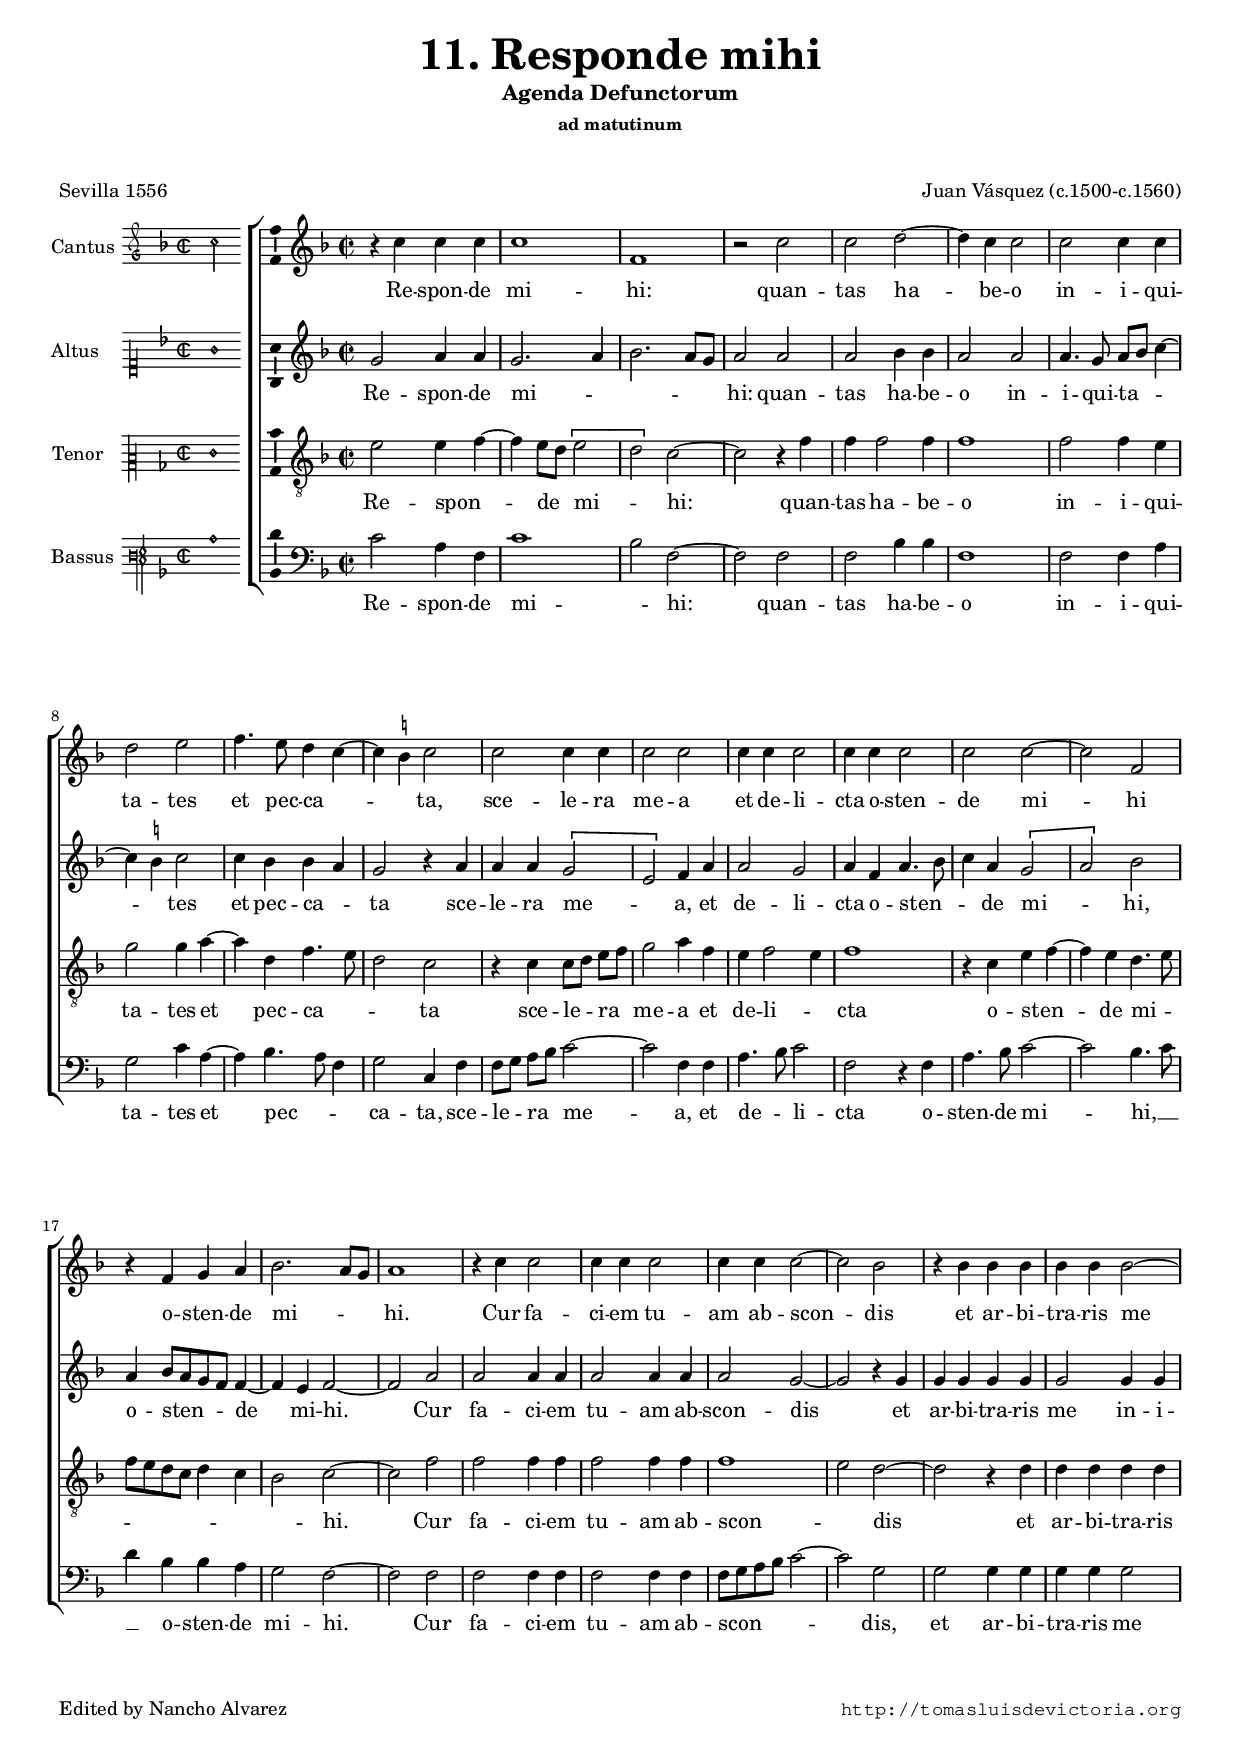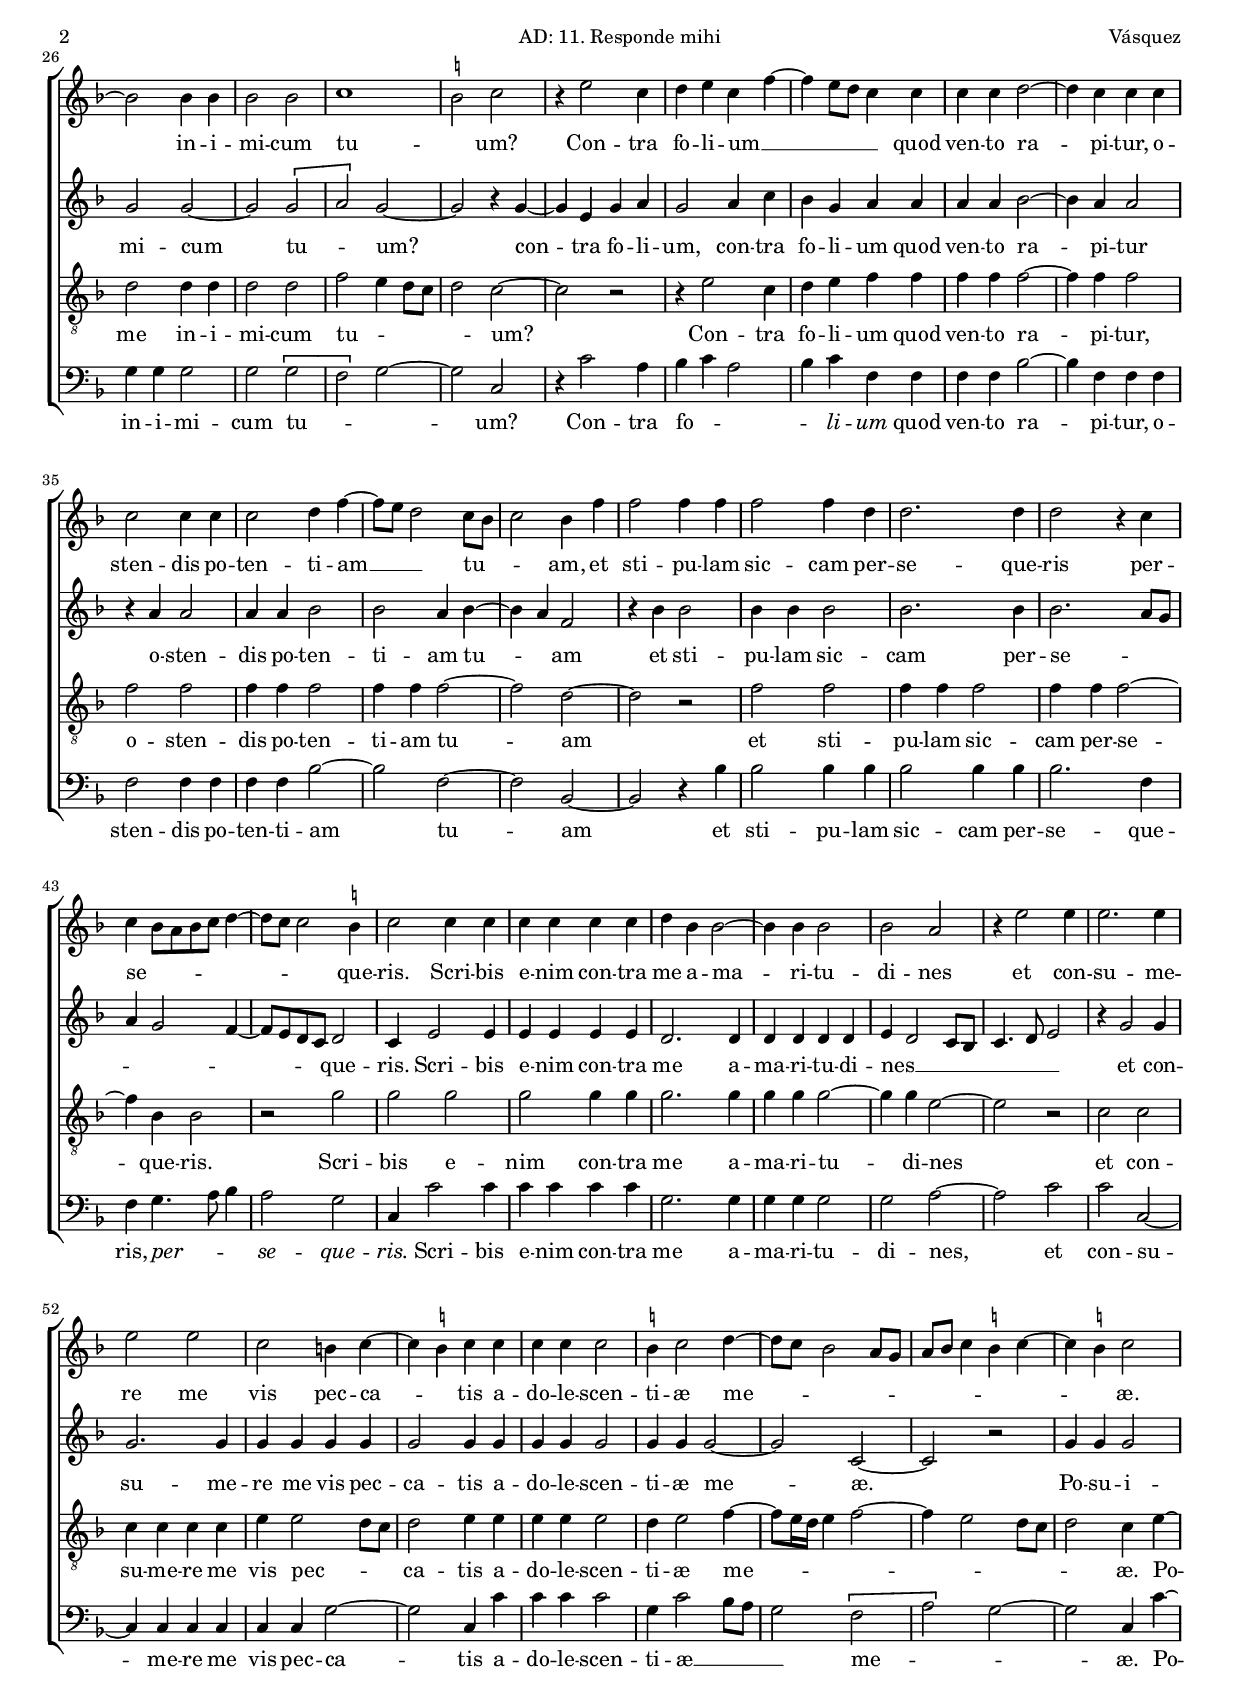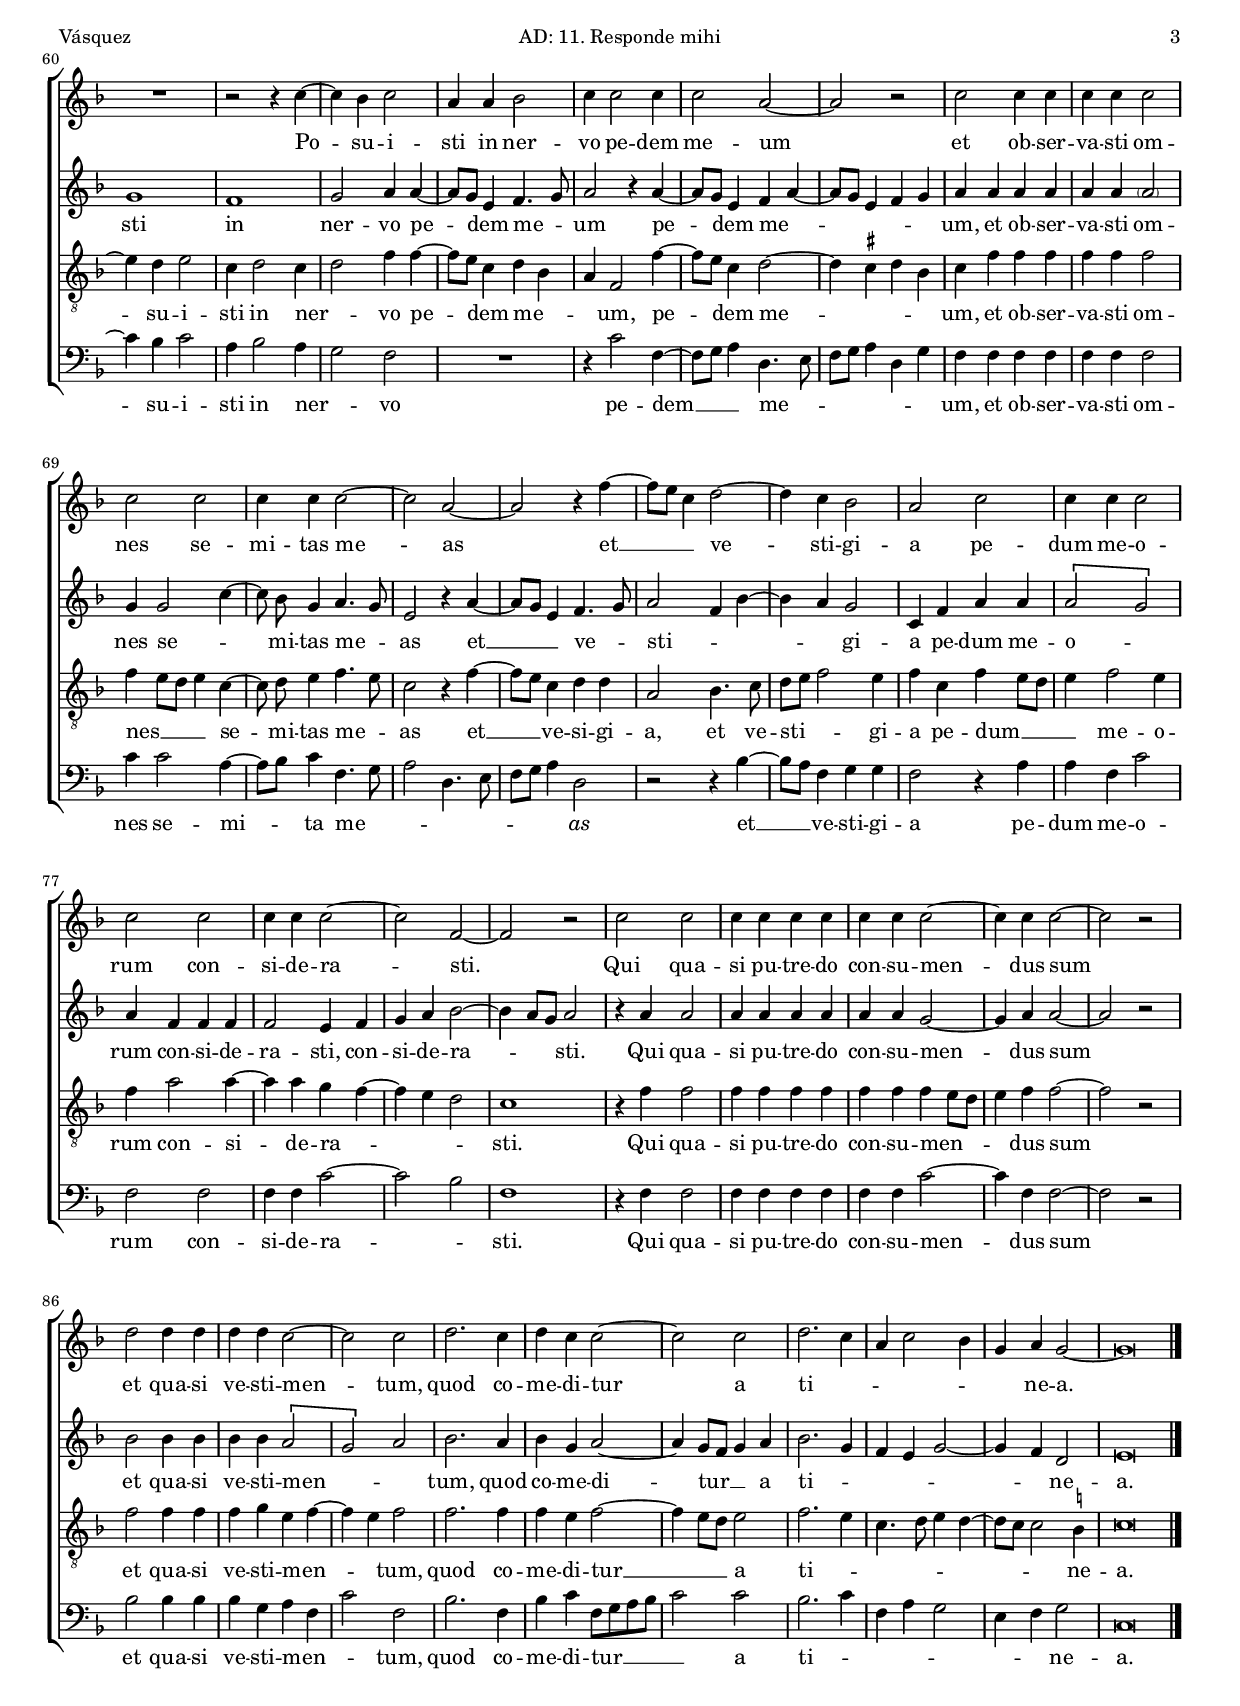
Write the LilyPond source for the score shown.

\version "2.18.0"

#(set-default-paper-size "a4")
#(set-global-staff-size 16.6)
#(ly:set-option 'point-and-click #f)
%mobile -s15.5 -i3.2

italicas=\override LyricText.font-shape = #'italic
rectas=\override LyricText.font-shape = #'upright
ss=\once \set suggestAccidentals = ##t
incipitwidth = 20
mtempo={\tempo 4 = 110}
mtempob={\tempo 4 = 55}

htitle="AD: 11. Responde mihi"
hcomposer="Vásquez"

\header {
	title=\markup{\fontsize #3 "11. Responde mihi"}
	subtitle="Agenda Defunctorum"
	subsubtitle=\markup{\column{"ad matutinum" " " " " }}
	composer="Juan Vásquez (c.1500-c.1560)"
        pdfauthor=\composer
	%opus="(-)"
	poet=\markup{"Sevilla 1556"}
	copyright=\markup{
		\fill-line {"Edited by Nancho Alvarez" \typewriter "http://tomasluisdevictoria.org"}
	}
%	tagline=""
}

global={\key f \major \time 2/2 \skip 1*95
	\bar "|."
}


cantus=\relative c''{
	r4 c c c
	c1
	f,
	r2 c'
	c d ~
	d4 c c2
	c c4 c
	d2 e
	f4. e8 d4 c ~
	c \ss b c2
	c2 c4 c
	c2 c
	c4 c c2
	c4 c c2
	c c ~
	c2 f,
	r4 f g a
	bes2. a8 g
	a1
	r4 c c2
	c4 c c2
	c4 c c2 ~
	c bes
	r4 bes bes bes
	bes bes bes2 ~
	bes bes4 bes
	bes2 bes
	c1
	\ss b2 c
	r4 e2 c4
	d e c f ~
	f e8 d c4 c
	c c d2 ~
	d4 c c c
	c2 c4 c
	c2 d4 f ~
	f8 e d2 c8 bes
	c2 bes4 f'
	f2 f4 f
	f2 f4 d
	d2. d4
	d2 r4 c
	c bes8[ a bes c] d4 ~
	d8 c c2 \ss b4
	c2 c4 c
	c c c c
	d bes bes2 ~
	bes4 bes bes2
	bes2 a
	r4 e'2 e4
	e2. e4
	e2 e
	c b4 c ~
	c \ss b c c
	c c c2
	\ss b4 c2 d4 ~
	d8 c bes2 a8 g
	a bes c4 \ss b c ~
	c \ss b c2
	R1
	r2 r4 c ~
	c4 bes c2 % SR \ss b
	a4 a bes2
	c4 c2 c4
	c2 a ~
	a r
	c2 c4 c 
	c c c2
	c c
	c4 c c2 ~
	c a ~
	a r4 f' ~
	f8 e c4 d2 ~
	d4 c bes2
	a2 c
	c4 c c2
	c c
	c4 c c2 ~
	c f, ~
	f r
	c'2 c
	c4 c c c
	c c c2 ~
	c4 c c2 ~
	c2 r
	d2 d4 d
	d4 d c2 ~
	c c
	d2. c4
	d4 c c2 ~
	c c
	d2. c4
	a c2 bes4
	g4 a g2 ~
	g\breve*1/2
}

altus=\relative c''{
	g2 a4a
	g2. a4
	bes2. a8 g
	a2 a
	a bes4 bes
	a2 a
	a4. g8 a bes c4 ~
	c \ss b c2
	c4 bes bes a
	g2 r4 a
	a a \[g2
	e\] f4 a
	a2 g
	a4 f a4. bes8
	c4 a \[g2
	a\] bes
	a4 bes8[ a g f] f4 ~
	f e f2 ~
	f a
	a a4 a
	a2 a4 a
	a2 g ~
	g r4 g
	g g g g
	g2 g4 g
	g2 g ~
	g \[g 
	a\] g ~
	g r4 g ~
	g4 e g a
	g2 a4 c
	bes g a a
	a a bes2 ~
	bes4 a a2
	r4 a a2
	a4 a bes2
	bes2 a4 bes ~
	bes4 a f2
	r4 bes bes2
	bes4 bes bes2
	bes2. bes4
	bes2. a8 g
	a4 g2 f4 ~
	f8 e d c d2
	c4 e2 e4
	e4 e e e
	d2. d4
	d d d d
	e4 d2 c8 bes
	c4. d8 e2
	r4 g2 g4
	g2. g4
	g g g g
	g2 g4 g
	g g g2
	g4 g g2 ~
	g c, ~
	c2 r
	g'4 g g2
	g1
	f
	g2 a4 a ~
	a8 g e4 f4. g8
	a2 r4 a ~
	a8 g e4 f a ~
	a8 g e4 f g
	a a a a
	a a \parenthesize a2 % falta esta nota
	g4 g2 c4 ~
	c8 \noBeam bes g4 a4. g8 
	e2 r4 a ~
	a8 g e4 f4. g8
	a2 f4 bes ~
	bes4 a g2
	c,4 f a a
	\[a2 g\]
	a4 f f f
	f2 e4 f
	g a bes2 ~
	bes4 a8 g a2
	r4 a a2
	a4 a a a 
	a a g2 ~
	g4 a a2 ~
	a r
	bes2 bes4 bes
	bes4 bes \[a2
	g\] a
	bes2. a4
	bes4 g a2 ~
	a4 g8 f g4 a
	bes2. g4
	f4 e g2 ~
	g4 f d2
	e\breve*1/2
}

tenor=\relative c'{
	e2 e4 f ~
	f4 e8 d \[e2
	d\] c ~
	c r4 f
	f f2 f4
	f1
	f2 f4 e
	g2 g4 a ~
	a d, f4. e8
	d2 c
	r4 c c8[ d] e[ f]
	g2 a4 f
	e4 f2 e4
	f1
	r4 c e f ~
	f e d4. e8
	f8 e d c d4 c
	bes2 c ~
	c f
	f f4 f
	f2 f4 f
	f1
	e2 d ~
	d r4 d
	d d d d
	d2 d4 d
	d2 d
	f2 e4 d8 c
	d2 c ~
	c r
	r4 e2 c4
	d4 e f f
	f f f2 ~
	f4 f f2
	f2 f
	f4 f f2
	f4 f f2 ~
	f2 d ~
	d r
	f2 f
	f4 f f2
	f4 f f2 ~
	f4 bes, bes2
	r2 g'
	g g
	g g4 g
	g2. g4
	g g g2 ~
	g4 g e2 ~
	e r2
	c2 c
	c4 c c c
	e4 e2 d8 c
	d2 e4 e
	e e e2
	d4 e2 f4 ~ % no entiendo este acorde
	f8 e16 d e4 f2 ~
	f4 e2 d8 c
	d2 c4 e ~
	e d e2
	c4 d2 c4
	d2
	f4 f ~
	f8 e c4 d bes
	a4 f2 f'4 ~
	f8 e c4 d2 ~
	d4 \ss cis d bes
	c f f f
	f f f2
	f4 e8 d e4 c ~
	c8 \noBeam d8 e4 f4. e8
	c2 r4 f ~
	f8 e c4 d d
	a2 bes4. c8
	d8 e f2 e4
	f4 c f e8 d
	e4 f2 e4
	f4 a2 a4 ~
	a a g f ~
	f e d2
	c1
	r4 f f2
	f4 f f f
	f f f e8 d
	e4 f f2 ~
	f r
	f2 f4 f
	f4 g e f ~
	f e f2
	f2. f4
	f e f2 ~
	f4 e8 d e2
	f2. e4
	c4. d8 e4 d ~
	d8 c c2 \ss b4
	c\breve*1/2
}

bassus=\relative c'{
	c2 a4 f
	c'1
	bes2 f ~
	f f
	f bes4 bes
	f1
	f2 f4 a
	g2 c4 a ~
	a4 bes4. a8 f4
	g2 c,4 f
	f8[ g] a[ bes] c2 ~
	c f,4 f
	a4. bes8 c2
	f,2 r4 f
	a4. bes8 c2 ~
	c bes4. c8
	d4 bes bes a
	g2 f ~
	f f
	f f4 f
	f2 f4 f
	f8 g a bes c2 ~
	c g
	g2 g4 g
	g g g2
	g4 g g2
	g2 \[g 
	f\] g ~
	g c,
	r4 c'2 a4
	bes c a2
	bes4 c f, f
	f f bes2 ~
	bes4 f f f
	f2 f4 f
	f f bes2 ~
	bes f ~
	f bes, ~
	bes r4 bes'
	bes2 bes4 bes
	bes2 bes4 bes
	bes2. f4
	f4 g4. a8 bes4
	a2 g
	c,4 c'2 c4
	c4 c c c
	g2. g4
	g g g2
	g2 a ~
	a c
	c c, ~
	c4 c c c
	c c g'2 ~
	g2 c,4 c'
	c c c2
	g4 c2 bes8 a
	g2 \[f
	a\] g ~
	g c,4 c' ~
	c bes c2 % SR \ss b
	a4 bes2 a4
	g2 f
	R1
	r4 c'2 f,4 ~
	f8 g a4 d,4. e8
	f8 g a4 d, g
	f f f f
	f f f2
	c'4 c2 a4 ~
	a8 bes c4 f,4. g8
	a2 d,4. e8
	f g a4 d,2
	r2 r4 bes' ~
	bes8 a f4 g g
	f2 r4 a
	a f c'2
	f, f
	f4 f c'2 ~
	c bes
	f1
	r4 f f2
	f4 f f f 
	f f c'2 ~
	c4 f, f2 ~
	f r
	bes2 bes4 bes
	bes4 g a f
	c'2 f,
	bes2. f4
	bes4 c f,8 g a bes
	c2 c
	bes2. c4
	f,4 a g2
	e4 f g2
	c,\breve*1/2
}

textocantus=\lyricmode{
Re -- spon -- de mi -- hi:
quan -- tas ha -- be -- o
in -- i -- qui -- ta -- tes
et pec -- ca -- _ _ ta,
sce -- le -- ra me -- a
et de -- li -- cta o -- sten -- de
mi -- hi
o -- sten -- de mi -- _ _ hi.
Cur fa -- ci -- em tu -- am ab -- scon -- dis
et ar -- bi -- tra -- ris me
in -- i -- mi -- cum tu -- _ um?
Con -- tra fo -- li -- um __ _ _ _ _ 
quod ven -- to ra -- pi -- tur,
o -- sten -- dis po -- ten -- ti -- am __ _ _ 
tu -- _ _ am,
et sti -- pu -- lam sic -- cam
per -- se -- que -- ris
per -- se -- _ _ _ _ _ _ _ que -- ris.
Scri -- bis e -- nim con -- tra me
a -- ma -- ri -- tu -- di -- nes
et con -- su -- me -- re
me vis pec -- ca -- _ tis
a -- do -- le -- scen -- ti -- æ
me -- _ _ _ _ _ _ _ _ _ _ æ.
Po -- su -- i -- sti in ner -- vo
pe -- dem me -- um
et ob -- ser -- va -- sti om -- nes
se -- mi -- tas me -- as
et __ _ _ ve -- sti -- gi -- a
pe -- dum me -- o -- rum
con -- si -- de -- ra -- sti.
Qui qua -- si pu -- tre -- do
con -- su -- men -- dus sum
et qua -- si ve -- sti -- men -- tum,
quod co -- me -- di -- tur
a ti -- _ _ _ _ _ ne -- a.
}

textoaltus=\lyricmode{
Re -- spon -- de mi -- _ _ _ _ hi:
quan -- tas ha -- be -- o
in -- i -- qui -- ta -- _ _ _ tes
et pec -- ca -- _ ta
sce -- le -- ra me -- _ a,
et de -- li -- cta o -- sten -- _ _ de mi -- _ hi,
o -- sten -- _ _ _ de mi -- hi.
Cur fa -- ci -- em tu -- am ab -- scon -- dis
et ar -- bi -- tra -- ris me 
in -- i -- mi -- cum tu -- _ um?
con -- tra fo -- li -- um,
con -- tra fo -- li -- um
quod ven -- to ra -- pi -- tur
o -- sten -- dis po -- ten -- ti -- am tu -- _ am
et sti -- pu -- lam sic -- cam
per -- se -- _ _ _ _ _ _ _ _ que -- ris.
Scri -- bis e -- nim con -- tra me
a -- ma -- ri -- tu -- di -- nes __ _ _ _ _ _ _ 
et con -- su -- me -- re me vis
pec -- ca -- tis a -- do -- le -- scen -- ti -- æ
me -- æ.
Po -- su -- i -- sti
in ner -- vo pe -- _ dem me -- _ um
pe -- _ dem me -- _ _ _ _ _ um,
et ob -- ser -- va -- sti om -- nes
se -- _ mi -- tas me -- _ as
et __ _ _ ve -- _ sti -- _ _ _ gi -- a
pe -- dum me -- o -- _ rum
con -- si -- de -- ra -- sti,
con -- si -- de -- ra -- _ _ sti.
Qui qua -- si pu -- tre -- do
con -- su -- men -- dus sum
et qua -- si ve -- sti -- men -- _ _ tum,
quod co -- me -- di -- tur __ _ _
a ti -- _ _ _ _ _ ne -- a.
}

textotenor=\lyricmode{
Re -- spon -- _ de _ mi -- _ hi:
quan -- tas ha -- be -- o
in -- i -- qui -- ta -- tes
et pec -- ca -- _ _ ta
sce -- le -- _ ra _ me -- a
et de -- li -- _ cta
o -- sten -- _ de mi -- _ _ _ _ _ _ _ _ hi.
Cur fa -- ci -- em tu -- am
ab -- scon -- _ dis
et ar -- bi -- tra -- ris
me in -- i -- mi -- cum tu -- _ _ _ _  um?
Con -- tra fo -- li -- um
quod ven -- to ra -- pi -- tur,
o -- sten -- dis po -- ten -- ti -- am tu -- am
et sti -- pu -- lam sic -- cam
per -- se -- que -- ris.
Scri -- bis e -- nim con -- tra me
a -- ma -- ri -- tu -- di -- nes
et con -- su -- me -- re me vis 
pec -- _ _ ca -- tis
a -- do -- le -- scen -- ti -- æ
me -- _ _ _ _ _ _ _ _ æ.
Po -- su -- i -- sti in ner -- _ vo
pe -- _ dem me -- _ _ um,
pe -- _ dem me -- _ _ _ um,
et ob -- ser -- va -- sti om -- nes __ _ _ _ 
se -- mi -- tas me -- _ as
et __ _ ve -- si -- gi -- a,
et ve -- sti -- _ _ gi -- a
pe -- dum __ _ _ _ 
me -- o -- rum
con -- si -- de -- ra -- _ _ _ sti.
Qui qua -- si pu -- tre -- do
con -- su -- men -- _ _ _ dus sum
et qua -- si ve -- sti -- men -- _ _ tum,
quod co -- me -- di -- tur __ _ _ 
a ti -- _ _ _ _ _ _ _ ne -- a.
}

textobassus=\lyricmode{
Re -- spon -- de mi -- _ hi:
quan -- tas ha -- be -- o
in -- i -- qui -- ta -- tes
et pec -- _ _ ca -- ta,
sce -- le -- _ ra _ me -- a,
et de -- _ li -- cta
o -- sten -- de mi -- hi, __ _ _ 
o -- sten -- de mi -- hi.
Cur fa -- ci -- em tu -- am
ab -- scon -- _ _ _ _ dis,
et ar -- bi -- tra -- ris me
in -- i -- mi -- cum tu -- _ _ um?
Con -- tra fo -- _ _ _ \italicas li -- um \rectas
quod ven -- to ra -- pi -- tur,
o -- sten -- dis po -- ten -- ti -- am tu -- am
et sti -- pu -- lam sic -- cam
per -- se -- que -- ris,
\italicas
per -- _ _ se -- que -- ris.
\rectas
Scri -- bis e -- nim con -- tra me
a -- ma -- ri -- tu -- di -- nes,
et con -- su -- me -- re me
vis pec -- ca -- tis
a -- do -- le -- scen -- ti -- æ __ _ _ _ me -- _ _ æ.
Po -- su -- i -- sti in ner -- _ vo
pe -- dem __ _ _ me -- _ _ _ _ _ _ um,
et ob -- ser -- va -- sti om -- nes
se -- mi -- _ ta me -- _ _ _ _ _ _ _ \italicas as \rectas
et __ _ ve -- sti -- gi -- a
pe -- dum me -- o -- rum
con -- si -- de -- ra -- _ sti.
Qui qua -- si pu -- tre -- do
con -- su -- men -- dus sum
et qua -- si ve -- sti -- men -- _ _ tum,
quod co -- me -- di -- tur __ _ _ _ _
a ti -- _ _ _ _ _ _ ne -- a.
}


incipitcantus=\markup{
	\score{
		{ 
		\set Staff.instrumentName="Cantus "
		\override NoteHead.style = #'neomensural
		\override Staff.TimeSignature.style = #'neomensural
		\cadenzaOn 
		\clef "petrucci-g"
		\key f \major
		\time 2/2
                c''2*2
		} 

	\layout { line-width=\incipitwidth indent = 0 }
	}
}

incipitaltus=\markup{
	\score{
		{ 
		\set Staff.instrumentName="Altus    "
		\override NoteHead.style = #'neomensural 
		\override Staff.TimeSignature.style = #'neomensural
		\cadenzaOn 
		\clef "petrucci-c1"
		\key f \major
		\time 2/2
                g'1
		} 
	\layout { line-width=\incipitwidth indent = 0 }
	}
}


incipittenor=\markup{
	\score{
		{ 
		\set Staff.instrumentName="Tenor   "
		\override NoteHead.style = #'neomensural 
		\override Staff.TimeSignature.style = #'neomensural
		\cadenzaOn 
		\clef "petrucci-c2"
		\key f \major
		\time 2/2
                e'1
		} 
	\layout { line-width=\incipitwidth indent=0 }
	}
}

incipitbassus=\markup{
	\score{
		{ 
		\set Staff.instrumentName="Bassus "
		\override NoteHead.style = #'neomensural
		\override Staff.TimeSignature.style = #'neomensural
		\cadenzaOn 
		\clef "petrucci-f3"
		\key f \major
		\time 2/2
                c'1
		} 
	\layout { line-width=\incipitwidth indent = 0 }
	}
}

%\layout {
%       \context {\Voice
%               \remove Ligature_bracket_engraver
%               \consists Mensural_ligature_engraver
%       }
%       line-width=\incipitwidth
%       indent = 0
%}

\score {\transpose c' c'{
\new ChoirStaff<<

	\new Staff <<\global
	\new Voice="v1" {
		\set Staff.instrumentName=\incipitcantus
		\clef "treble"
		\cantus }
	\new Lyrics \lyricsto "v1" {\textocantus }
	>>

	\new Staff <<\global
	\new Voice="v2" {
		\set Staff.instrumentName=\incipitaltus
		\clef "treble"
		\altus }
	\new Lyrics \lyricsto "v2" {\textoaltus }
	>>
	
	\new Staff <<\global
	\new Voice="v3" {
		\set Staff.instrumentName=\incipittenor
		\clef "G_8"
		\tenor }
	\new Lyrics \lyricsto "v3" {\textotenor }
	>>

	\new Staff <<\global
	\new Voice="v4" {
		\set Staff.instrumentName=\incipitbassus
		\clef "bass"
		\bassus }
	\new Lyrics \lyricsto "v4" {\textobassus }
	>>
	
>>

	} % transpose

\layout{ 
	\context {\Lyrics 
		\override VerticalAxisGroup.staff-affinity = #UP
		\override VerticalAxisGroup.nonstaff-relatedstaff-spacing =
			#'((basic-distance . 0) (minimum-distance . 0) (padding . 1))
		\override LyricText.font-size = #1.2
		\override LyricHyphen.minimum-distance = #0.5
	}
	\context {\Score 
		tempoHideNote = ##t
		\override BarNumber.padding = #2 
	}
	\context {\Voice 
		%melismaBusyProperties = #'()
		%autoBeaming = ##f
	}
	\context {\Staff 
                %\RemoveEmptyStaves
                %\override VerticalAxisGroup.remove-first = ##t
		\override VerticalAxisGroup.staff-staff-spacing =
			#'((basic-distance . 11) (minimum-distance . 0) (padding . 1))
		\consists Ambitus_engraver 
		\override LigatureBracket.padding = #1
	}
}

%\midi { \mtempo }

}


\paper{
	%first-page-number = #27
	evenHeaderMarkup=\markup  \fill-line { \fromproperty #'page:page-number-string \htitle \hcomposer }
	oddHeaderMarkup= \markup  \fill-line { \on-the-fly #not-first-page \hcomposer \on-the-fly #not-first-page \htitle \on-the-fly #not-first-page \fromproperty #'page:page-number-string }
	%system-count=20
	%page-count = 8
	ragged-last-bottom = ##f
	indent=3.4\cm
	system-system-spacing =
	#'((basic-distance . 20) (minimum-distance . 0) (padding . 5))
	top-system-spacing = % header
	#'((basic-distance . 10) (minimum-distance . 0) (padding . 0))
	last-bottom-spacing = % footer
	#'((basic-distance . 14) (minimum-distance . 0) (padding . 0))
	markup-system-spacing.padding = #1.5
}
